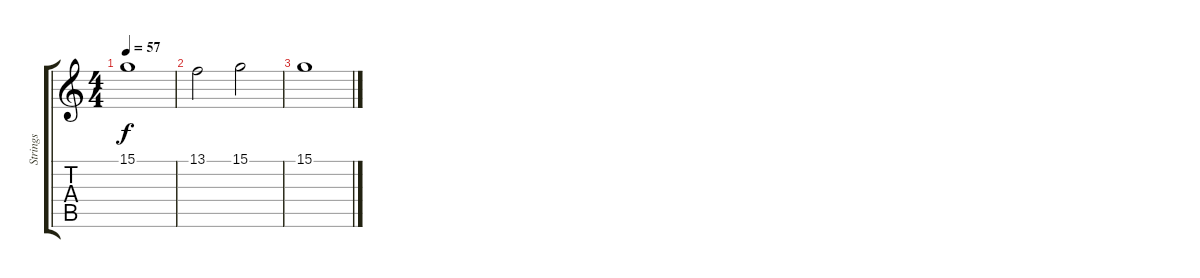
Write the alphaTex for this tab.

\track ("Strings" "Strings") {instrument stringensemble1}
\staff {score tabs}
\tuning (E4 B3 G3 D3 A2 E2) {hide}
\ts (4 4)
\tempo 57
\clef g2
\ks c
15.1.1{dy f} |
13.1.2 15.1.2 |
15.1.1
